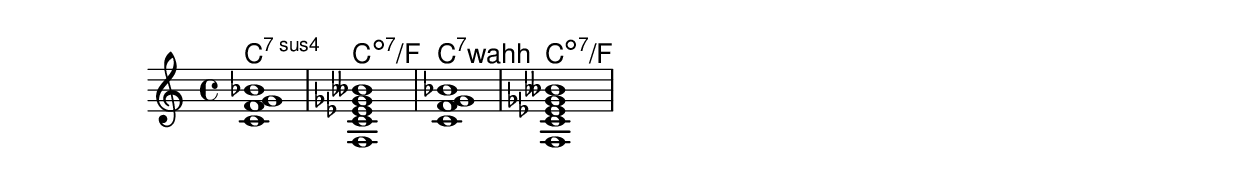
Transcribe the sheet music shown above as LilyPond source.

\version "2.10.12"

\header { texidoc = "
The property @{chordNameExceptions@} can used to store a list of special notations for specific chords.
" }

% 7sus4 denoted with ^7 wahh
chExceptionMusic =  {
    <c f g bes>1-\markup { \super "7" "wahh" }}

				% add to existing exceptions.
chExceptions = #(append
		 (sequential-music-to-chord-exceptions chExceptionMusic #t)
		 ignatzekExceptions)

theMusic = \chordmode {
    c:7sus4 c:dim7/+f
    \set chordNameExceptions = #chExceptions
    c:7sus4 c:dim7/+f
}

\layout { ragged-right = ##t }

<< \context ChordNames \theMusic
   \context Voice \theMusic
>>  

